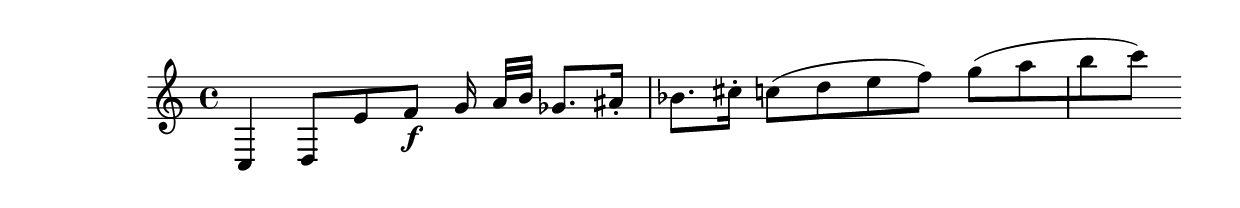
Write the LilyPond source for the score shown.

\version "2.18.2"

ldMusic = \relative c {
  << \new Voice = "voice1" {
    c4 d8[ e' f]\f
    \autoBeamOff
    g16 a32[ b] ges8.[ ais16]-. bes8.[ cis16]-.

    c8[( d e f]) g[( a b c])
    \autoBeamOn
  } >>
}

\book {
  \header {
  }

  \bookpart { 
    \score {
      <<
      \new Staff = Staff \with { }
      \context Staff = Staff {
        \ldMusic
      }
      >>
    }
  }
}
